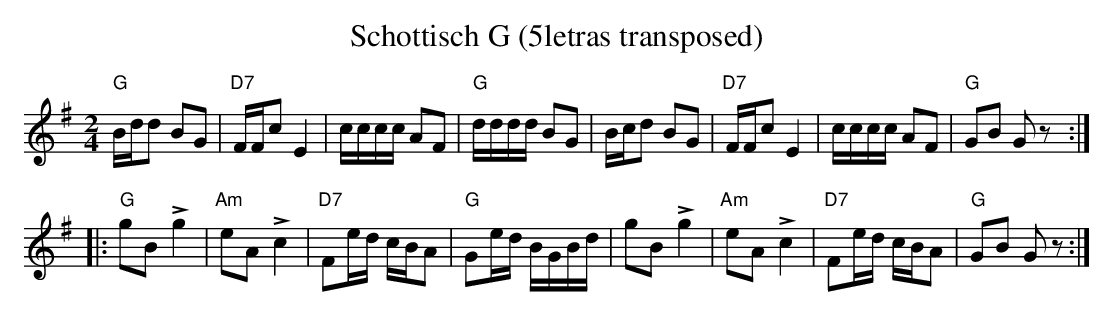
X:1
T:Schottisch G (5letras transposed)
M:2/4
L:1/16
K:G transpose=3 %%MIDI gchordon
"G"Bdd2 B2G2 | "D7"FFc2 E4 | cccc A2F2 | "G"dddd B2G2 | Bcd2 B2G2 | "D7"FFc2E4 | cccc A2F2 | "G"G2B2 G2z2 :|
|: "G"g2B2 !>!g4 | "Am"e2A2 !>!c4 | "D7"F2ed cBA2 | "G"G2ed BGBd | g2B2 !>!g4 | "Am"e2A2 !>!c4 | "D7"F2ed cBA2 | "G"G2B2 G2z2 :|
